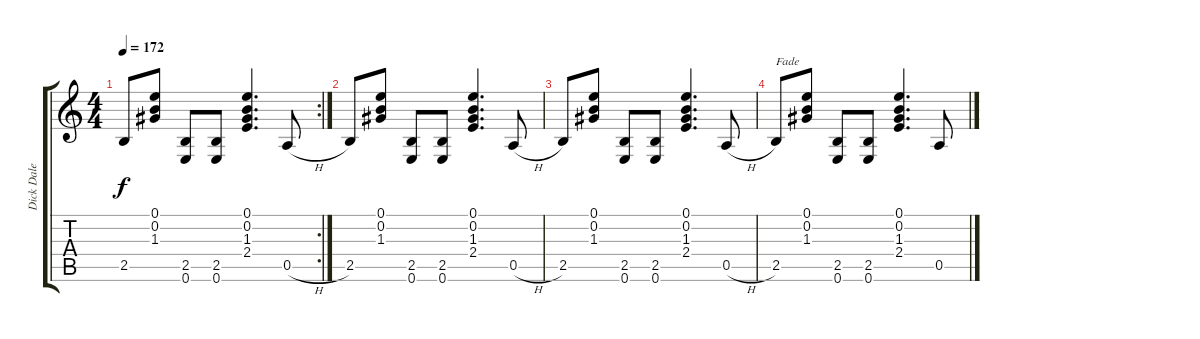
\track ("Dick Dale" "Dick Dale") {instrument overdrivenguitar}
\staff {score tabs}
\tuning (E4 B3 G3 D3 A2 E2) {hide}
\rc 2
\ts (4 4)
\tempo 172
\clef g2
\ks c
2.5.8{dy f} (0.1 0.2 1.3).8 (2.5 0.6).8 (2.5 0.6).8 (0.1 0.2 1.3 2.4).4{d} 0.5{h}.8 |
2.5.8{volume 0} (0.1 0.2 1.3).8 (2.5 0.6).8 (2.5 0.6).8 (0.1 0.2 1.3 2.4).4{d} 0.5{h}.8 |
2.5.8 (0.1 0.2 1.3).8 (2.5 0.6).8 (2.5 0.6).8 (0.1 0.2 1.3 2.4).4{d} 0.5{h}.8 |
2.5.8{txt "Fade"} (0.1 0.2 1.3).8 (2.5 0.6).8 (2.5 0.6).8 (0.1 0.2 1.3 2.4).4{d} 0.5.8
